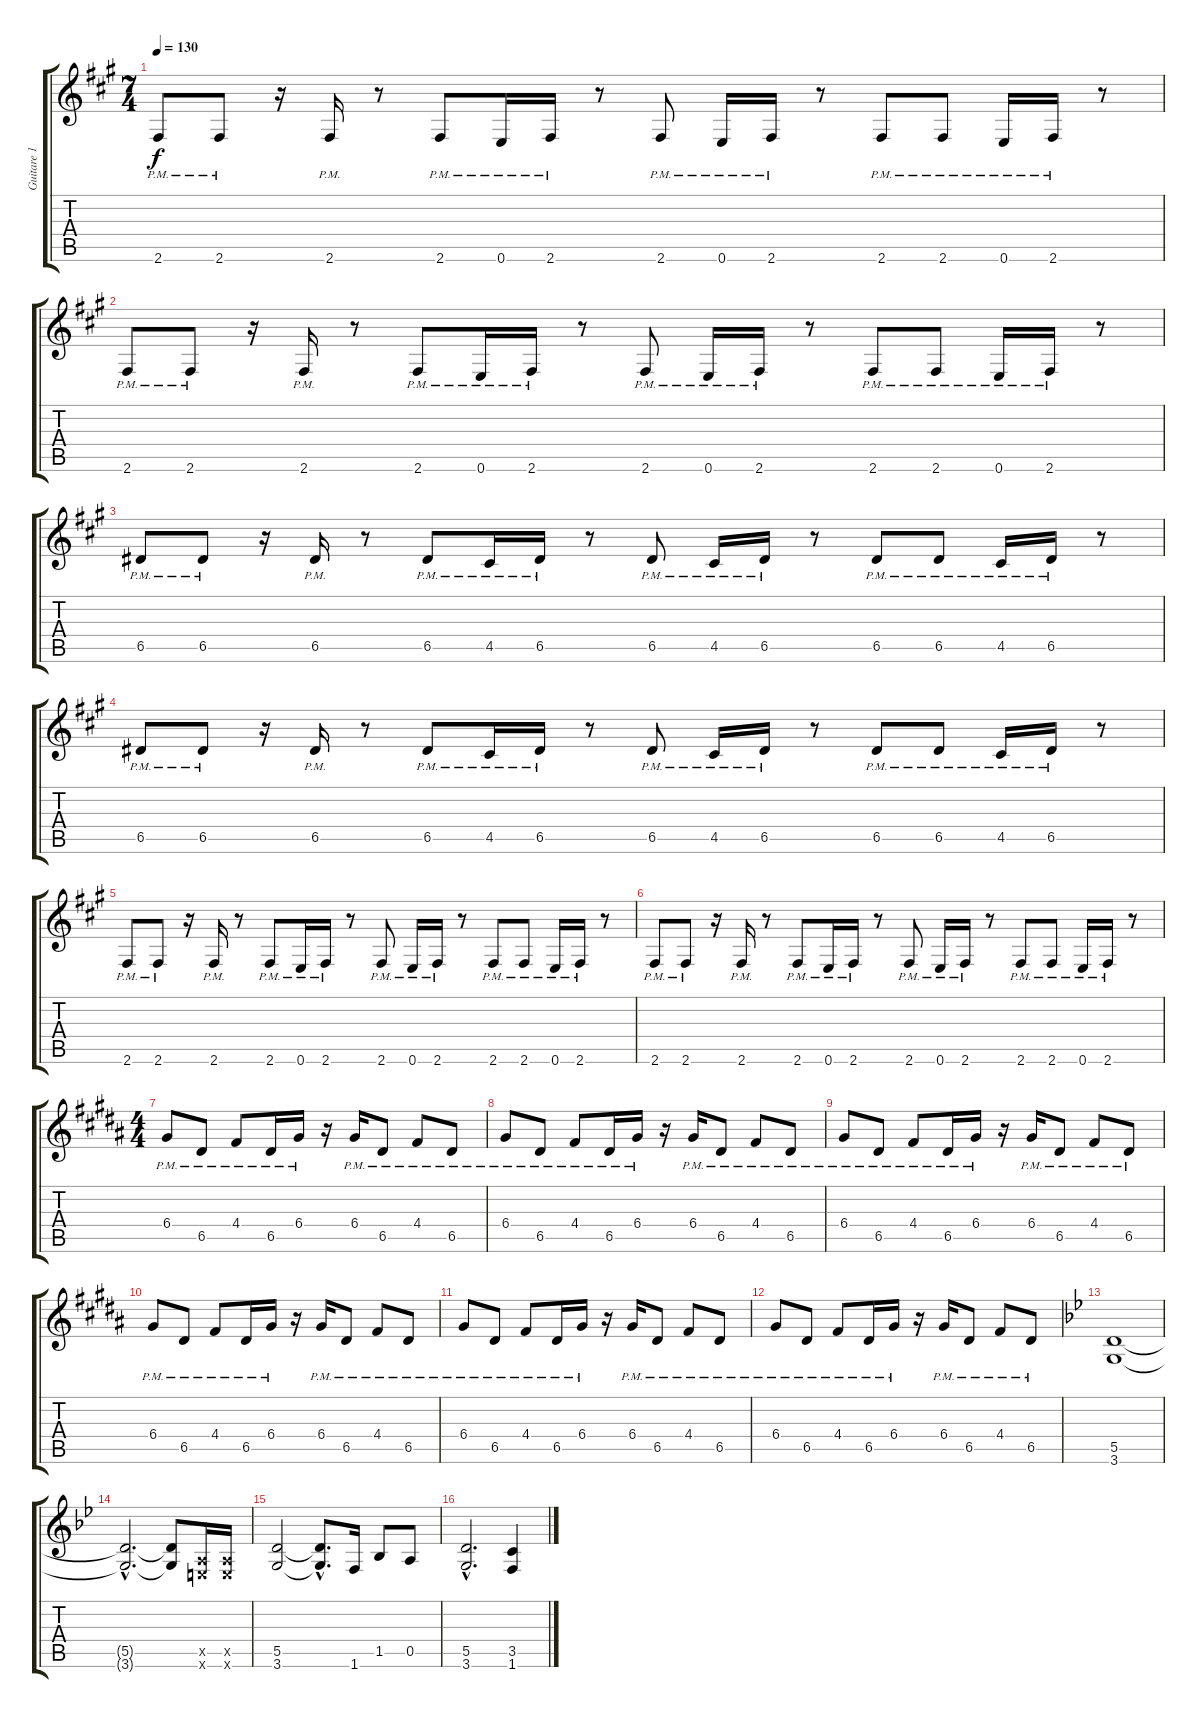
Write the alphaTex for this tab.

\track ("Guitare 1" "Guitare 1") {instrument distortionguitar}
\staff {score tabs}
\tuning (E4 B3 G3 D3 A2 E2) {hide}
\ts (7 4)
\tempo 130
\clef g2
\ks a
2.6{pm}.8{dy f} 2.6{pm}.8 r.16 2.6{pm}.16 r.8 2.6{pm}.8 0.6{pm}.16 2.6{pm}.16 r.8 2.6{pm}.8 0.6{pm}.16 2.6{pm}.16 r.8 2.6{pm}.8 2.6{pm}.8 0.6{pm}.16 2.6{pm}.16 r.8 |
2.6{pm}.8 2.6{pm}.8 r.16 2.6{pm}.16 r.8 2.6{pm}.8 0.6{pm}.16 2.6{pm}.16 r.8 2.6{pm}.8 0.6{pm}.16 2.6{pm}.16 r.8 2.6{pm}.8 2.6{pm}.8 0.6{pm}.16 2.6{pm}.16 r.8 |
6.5{pm}.8 6.5{pm}.8 r.16 6.5{pm}.16 r.8 6.5{pm}.8 4.5{pm}.16 6.5{pm}.16 r.8 6.5{pm}.8 4.5{pm}.16 6.5{pm}.16 r.8 6.5{pm}.8 6.5{pm}.8 4.5{pm}.16 6.5{pm}.16 r.8 |
6.5{pm}.8 6.5{pm}.8 r.16 6.5{pm}.16 r.8 6.5{pm}.8 4.5{pm}.16 6.5{pm}.16 r.8 6.5{pm}.8 4.5{pm}.16 6.5{pm}.16 r.8 6.5{pm}.8 6.5{pm}.8 4.5{pm}.16 6.5{pm}.16 r.8 |
2.6{pm}.8 2.6{pm}.8 r.16 2.6{pm}.16 r.8 2.6{pm}.8 0.6{pm}.16 2.6{pm}.16 r.8 2.6{pm}.8 0.6{pm}.16 2.6{pm}.16 r.8 2.6{pm}.8 2.6{pm}.8 0.6{pm}.16 2.6{pm}.16 r.8 |
2.6{pm}.8 2.6{pm}.8 r.16 2.6{pm}.16 r.8 2.6{pm}.8 0.6{pm}.16 2.6{pm}.16 r.8 2.6{pm}.8 0.6{pm}.16 2.6{pm}.16 r.8 2.6{pm}.8 2.6{pm}.8 0.6{pm}.16 2.6{pm}.16 r.8 |
\ts (4 4)
\ks b
6.4{pm}.8 6.5{pm}.8 4.4{pm}.8 6.5{pm}.16 6.4{pm}.16 r.16 6.4{pm}.16 6.5{pm}.8 4.4{pm}.8 6.5{pm}.8 |
6.4{pm}.8 6.5{pm}.8 4.4{pm}.8 6.5{pm}.16 6.4{pm}.16 r.16 6.4{pm}.16 6.5{pm}.8 4.4{pm}.8 6.5{pm}.8 |
6.4{pm}.8 6.5{pm}.8 4.4{pm}.8 6.5{pm}.16 6.4{pm}.16 r.16 6.4{pm}.16 6.5{pm}.8 4.4{pm}.8 6.5{pm}.8 |
6.4{pm}.8 6.5{pm}.8 4.4{pm}.8 6.5{pm}.16 6.4{pm}.16 r.16 6.4{pm}.16 6.5{pm}.8 4.4{pm}.8 6.5{pm}.8 |
6.4{pm}.8 6.5{pm}.8 4.4{pm}.8 6.5{pm}.16 6.4{pm}.16 r.16 6.4{pm}.16 6.5{pm}.8 4.4{pm}.8 6.5{pm}.8 |
6.4{pm}.8 6.5{pm}.8 4.4{pm}.8 6.5{pm}.16 6.4{pm}.16 r.16 6.4{pm}.16 6.5{pm}.8 4.4{pm}.8 6.5{pm}.8 |
\ks bb
(5.5 3.6).1 |
(5.5{hac t} 3.6{hac t}).2{d} (5.5{t} 3.6{t}).8 (0.5{x} 0.6{x}).16 (0.5{x} 0.6{x}).16 |
(5.5 3.6).2 (5.5{hac t} 3.6{hac t}).8{d} 1.6.16 1.5.8 0.5.8 |
(5.5{hac} 3.6{hac}).2{d} (3.5 1.6).4
